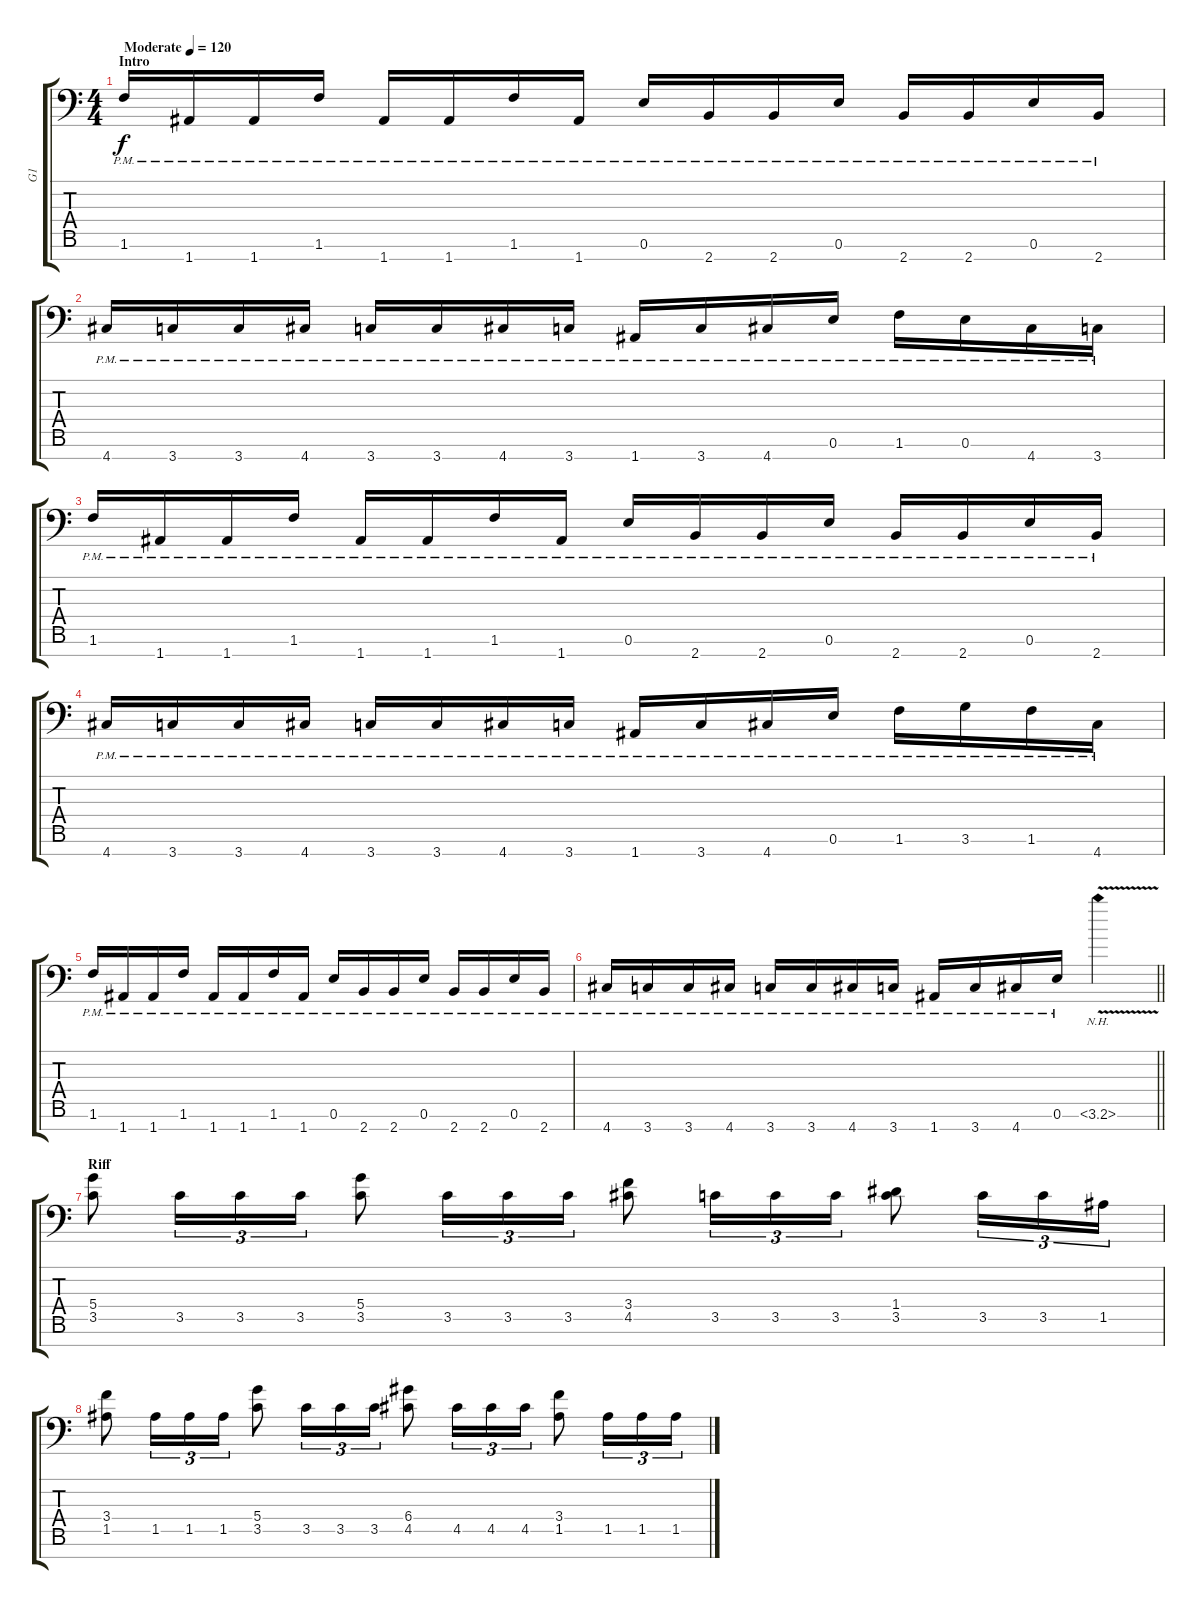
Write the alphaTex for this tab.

\track ("G1" "G1") {instrument distortionguitar}
\staff {score tabs}
\tuning (E4 B3 G3 D3 A2 E2 A1) {hide}
\ts (4 4)
\section ("" "Intro")
\tempo (120 "Moderate")
\clef f4
\ks c
1.6{pm}.16{dy f instrument distortionguitar} 1.7{pm}.16 1.7{pm}.16 1.6{pm}.16 1.7{pm}.16 1.7{pm}.16 1.6{pm}.16 1.7{pm}.16 0.6{pm}.16 2.7{pm}.16 2.7{pm}.16 0.6{pm}.16 2.7{pm}.16 2.7{pm}.16 0.6{pm}.16 2.7{pm}.16 |
4.7{pm}.16 3.7{pm}.16 3.7{pm}.16 4.7{pm}.16 3.7{pm}.16 3.7{pm}.16 4.7{pm}.16 3.7{pm}.16 1.7{pm}.16 3.7{pm}.16 4.7{pm}.16 0.6{pm}.16 1.6{pm}.16 0.6{pm}.16 4.7{pm}.16 3.7{pm}.16 |
1.6{pm}.16 1.7{pm}.16 1.7{pm}.16 1.6{pm}.16 1.7{pm}.16 1.7{pm}.16 1.6{pm}.16 1.7{pm}.16 0.6{pm}.16 2.7{pm}.16 2.7{pm}.16 0.6{pm}.16 2.7{pm}.16 2.7{pm}.16 0.6{pm}.16 2.7{pm}.16 |
4.7{pm}.16 3.7{pm}.16 3.7{pm}.16 4.7{pm}.16 3.7{pm}.16 3.7{pm}.16 4.7{pm}.16 3.7{pm}.16 1.7{pm}.16 3.7{pm}.16 4.7{pm}.16 0.6{pm}.16 1.6{pm}.16 3.6{pm}.16 1.6{pm}.16 4.7{pm}.16 |
1.6{pm}.16 1.7{pm}.16 1.7{pm}.16 1.6{pm}.16 1.7{pm}.16 1.7{pm}.16 1.6{pm}.16 1.7{pm}.16 0.6{pm}.16 2.7{pm}.16 2.7{pm}.16 0.6{pm}.16 2.7{pm}.16 2.7{pm}.16 0.6{pm}.16 2.7{pm}.16 |
\barLineRight lightlight
4.7{pm}.16 3.7{pm}.16 3.7{pm}.16 4.7{pm}.16 3.7{pm}.16 3.7{pm}.16 4.7{pm}.16 3.7{pm}.16 1.7{pm}.16 3.7{pm}.16 4.7{pm}.16 0.6{pm}.16 3.6{nh v}.4 |
\section ("" "Riff")
(5.4 3.5).8 3.5.16{tu (3 2)} 3.5.16{tu (3 2)} 3.5.16{tu (3 2)} (5.4 3.5).8 3.5.16{tu (3 2)} 3.5.16{tu (3 2)} 3.5.16{tu (3 2)} (3.4 4.5).8 3.5.16{tu (3 2)} 3.5.16{tu (3 2)} 3.5.16{tu (3 2)} (1.4 3.5).8 3.5.16{tu (3 2)} 3.5.16{tu (3 2)} 1.5.16{tu (3 2)} |
(3.4 1.5).8 1.5.16{tu (3 2)} 1.5.16{tu (3 2)} 1.5.16{tu (3 2)} (5.4 3.5).8 3.5.16{tu (3 2)} 3.5.16{tu (3 2)} 3.5.16{tu (3 2)} (6.4 4.5).8 4.5.16{tu (3 2)} 4.5.16{tu (3 2)} 4.5.16{tu (3 2)} (3.4 1.5).8 1.5.16{tu (3 2)} 1.5.16{tu (3 2)} 1.5.16{tu (3 2)}
